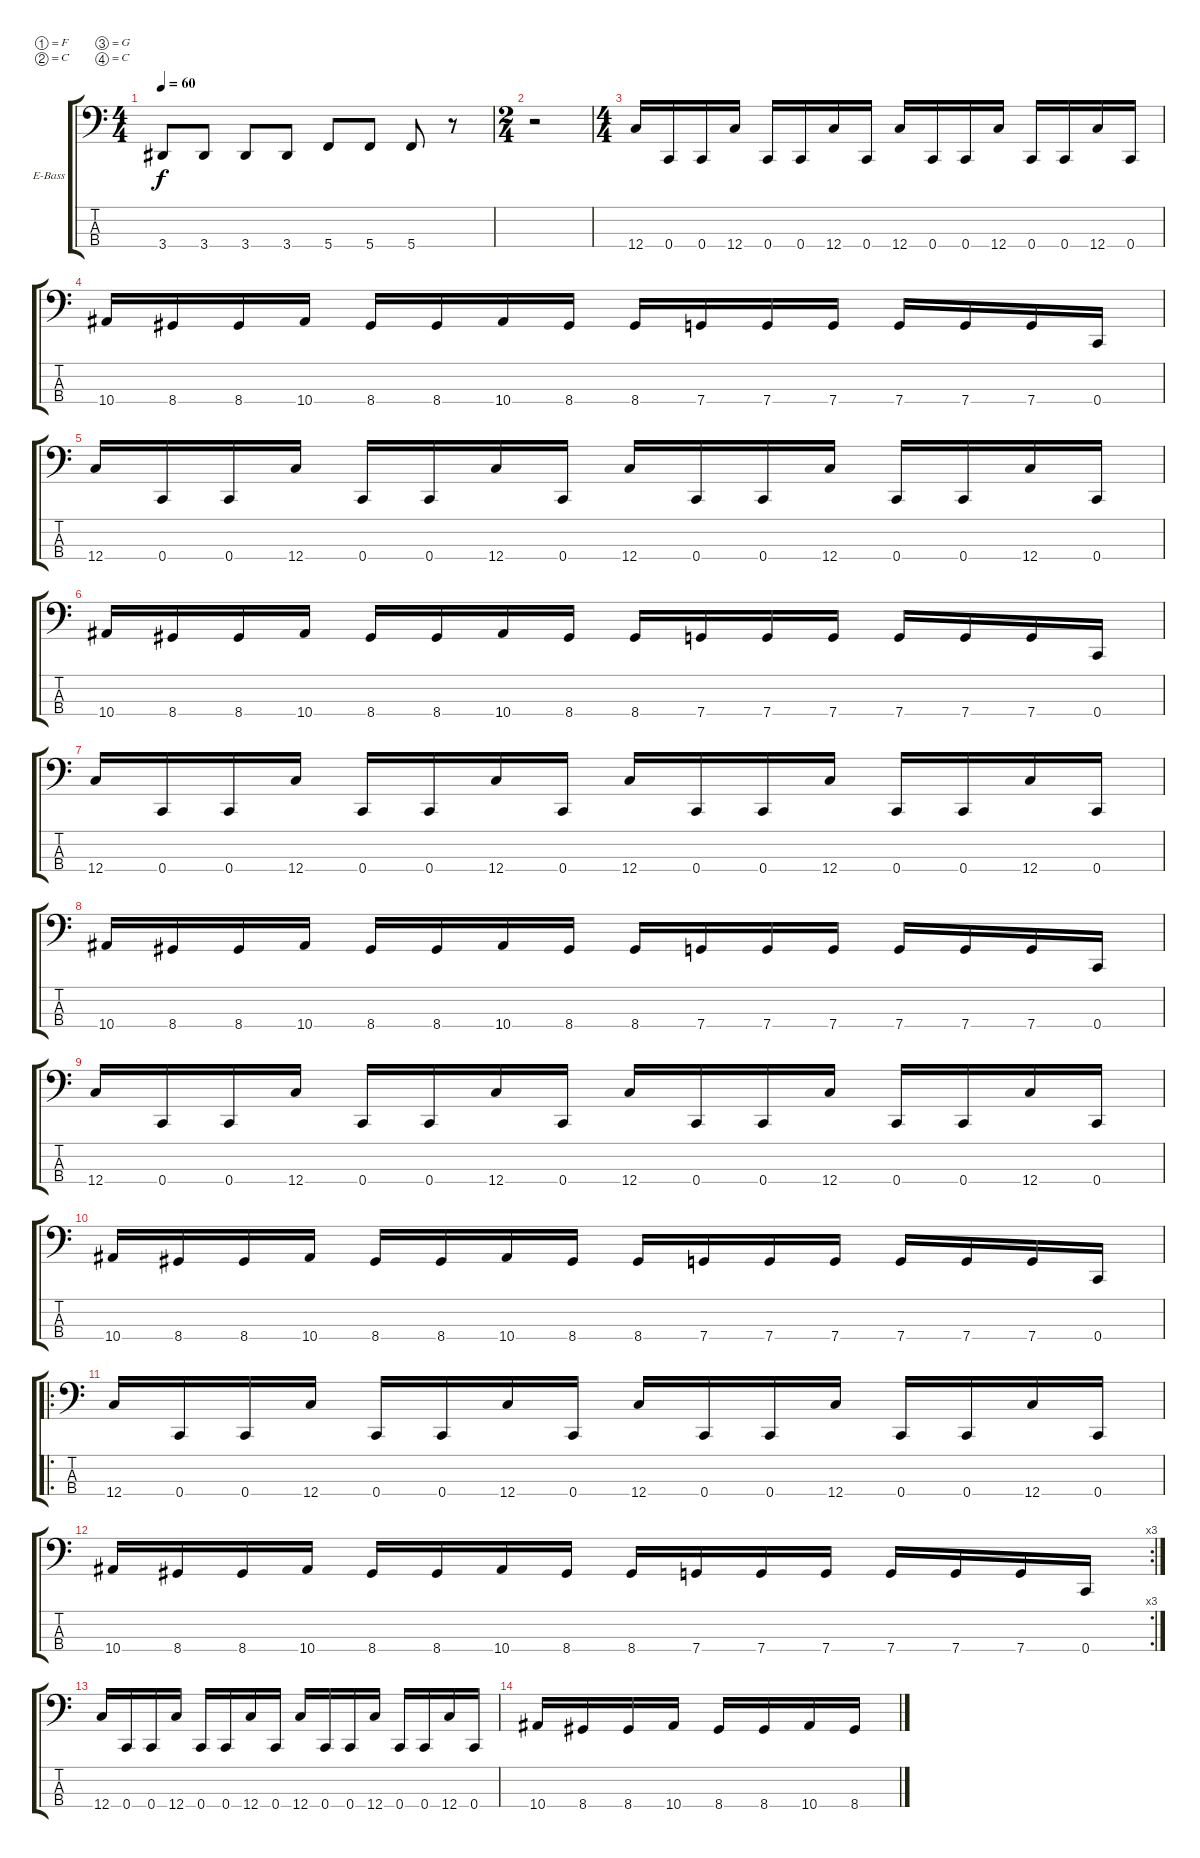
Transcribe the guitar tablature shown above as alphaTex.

\bracketExtendMode groupsimilarinstruments
\firstSystemTrackNameOrientation horizontal
\otherSystemsTrackNameOrientation horizontal
\track ("Olli" "E-Bass") {instrument electricbassfinger}
\staff {score tabs}
\tuning (F2 C2 G1 C1)
\ts (4 4)
\tempo 60
\clef f4
\ks c
3.4.8{dy f} 3.4.8 3.4.8 3.4.8 5.4.8 5.4.8 5.4.8 r.8 |
\ts (2 4)
r.2 |
\ts (4 4)
12.4.16 0.4.16 0.4.16 12.4.16 0.4.16 0.4.16 12.4.16 0.4.16 12.4.16 0.4.16 0.4.16 12.4.16 0.4.16 0.4.16 12.4.16 0.4.16 |
10.4.16 8.4.16 8.4.16 10.4.16 8.4.16 8.4.16 10.4.16 8.4.16 8.4.16 7.4.16 7.4.16 7.4.16 7.4.16 7.4.16 7.4.16 0.4.16 |
12.4.16 0.4.16 0.4.16 12.4.16 0.4.16 0.4.16 12.4.16 0.4.16 12.4.16 0.4.16 0.4.16 12.4.16 0.4.16 0.4.16 12.4.16 0.4.16 |
10.4.16 8.4.16 8.4.16 10.4.16 8.4.16 8.4.16 10.4.16 8.4.16 8.4.16 7.4.16 7.4.16 7.4.16 7.4.16 7.4.16 7.4.16 0.4.16 |
12.4.16 0.4.16 0.4.16 12.4.16 0.4.16 0.4.16 12.4.16 0.4.16 12.4.16 0.4.16 0.4.16 12.4.16 0.4.16 0.4.16 12.4.16 0.4.16 |
10.4.16 8.4.16 8.4.16 10.4.16 8.4.16 8.4.16 10.4.16 8.4.16 8.4.16 7.4.16 7.4.16 7.4.16 7.4.16 7.4.16 7.4.16 0.4.16 |
12.4.16 0.4.16 0.4.16 12.4.16 0.4.16 0.4.16 12.4.16 0.4.16 12.4.16 0.4.16 0.4.16 12.4.16 0.4.16 0.4.16 12.4.16 0.4.16 |
10.4.16 8.4.16 8.4.16 10.4.16 8.4.16 8.4.16 10.4.16 8.4.16 8.4.16 7.4.16 7.4.16 7.4.16 7.4.16 7.4.16 7.4.16 0.4.16 |
\ro
12.4.16 0.4.16 0.4.16 12.4.16 0.4.16 0.4.16 12.4.16 0.4.16 12.4.16 0.4.16 0.4.16 12.4.16 0.4.16 0.4.16 12.4.16 0.4.16 |
\rc 3
10.4.16 8.4.16 8.4.16 10.4.16 8.4.16 8.4.16 10.4.16 8.4.16 8.4.16 7.4.16 7.4.16 7.4.16 7.4.16 7.4.16 7.4.16 0.4.16 |
12.4.16 0.4.16 0.4.16 12.4.16 0.4.16 0.4.16 12.4.16 0.4.16 12.4.16 0.4.16 0.4.16 12.4.16 0.4.16 0.4.16 12.4.16 0.4.16 |
10.4.16 8.4.16 8.4.16 10.4.16 8.4.16 8.4.16 10.4.16 8.4.16
